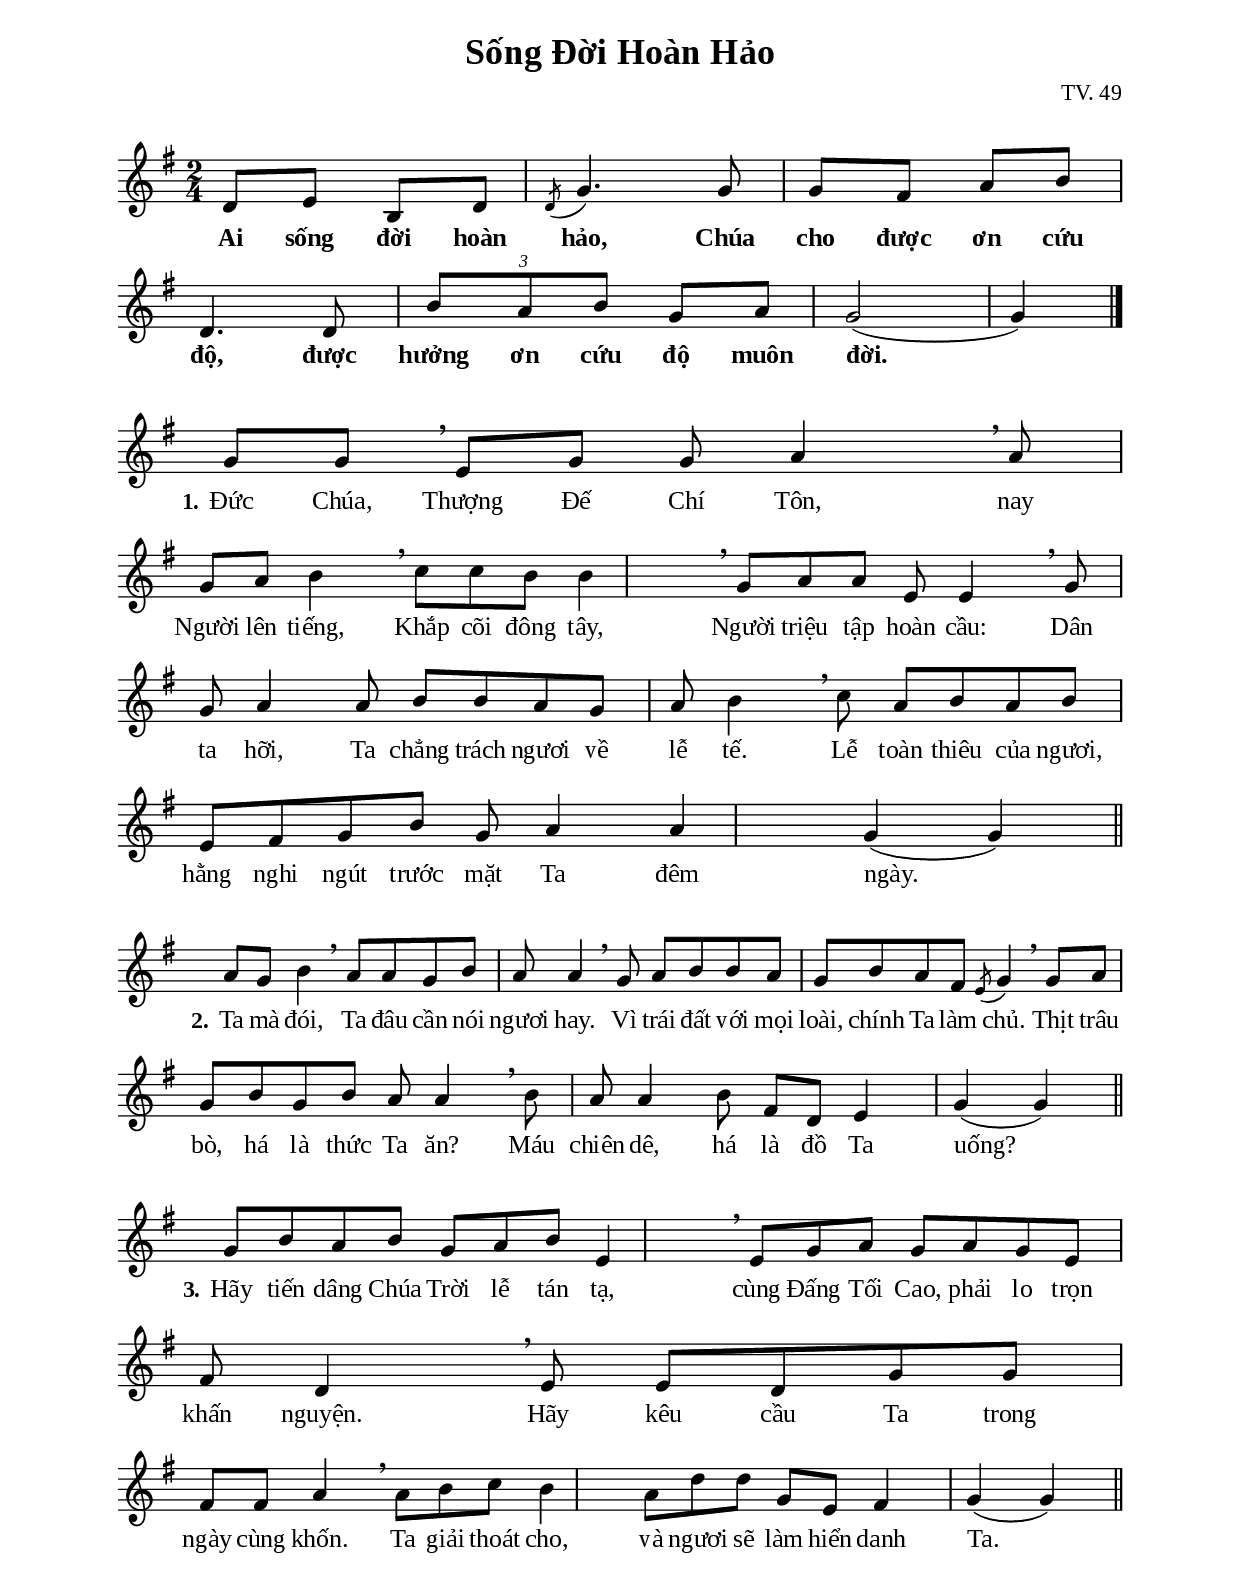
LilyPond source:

% Cài đặt chung
\version "2.20.0"
\include "english.ly"

\header {
  title = "Sống Đời Hoàn Hảo"
  composer = "TV. 49"
  arranger = " "
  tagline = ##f
}

global = {
  \key g \major
  \time 2/4
}

\paper {
  #(set-paper-size "a4")
  top-margin = 20\mm
  bottom-margin = 15\mm
  left-margin = 20\mm
  right-margin = 20\mm
  indent = #0
  #(define fonts
	 (make-pango-font-tree "Liberation Serif"
	 		       "Liberation Serif"
			       "Liberation Serif"
			       (/ 20 20)))
}

% Nhạc điệp khúc
nhacDiepKhuc= \relative c' {
  \override Lyrics.LyricSpace.minimum-distance = #4.0
  \override Score.BarNumber.break-visibility = ##(#f #f #f)
  d8 e b d |
  \acciaccatura d8 g4. g8 |
  g fs a b |
  d,4. d8 |
  \tuplet 3/2 { b'8 a b } g a |
  g2 ( |
  g4) \bar "|."
}

% Nhạc phiên khúc
nhacPhienKhucMot = \relative c'' {
  \set Score.barAlways = ##t
  \set Score.defaultBarType = ""
  \override Score.BarNumber.break-visibility = ##(#f #f #f)
  g8 g \breathe
  e g g a4 \breathe
  a8 g a b4 \breathe
  c8 c b b4 \breathe
  g8 a a e e4 \breathe
  g8 g a4 a8 b b a g a b4 \breathe
  c8 a b a b e, fs g b g a4 a g (g) \bar "||"
}

nhacPhienKhucHai = \relative c'' {
  \set Score.barAlways = ##t
  \set Score.defaultBarType = ""
  \override Score.BarNumber.break-visibility = ##(#f #f #f)
  a8 g b4 \breathe
  a8 a g b a a4 \breathe
  g8 a b b a g b a fs \acciaccatura e8 g4 \breathe
  g8 a g b g b a a4 \breathe
  b8 a a4 b8 fs d e4 g (g) \bar "||"
}

nhacPhienKhucBa = \relative c'' {
  \set Score.barAlways = ##t
  \set Score.defaultBarType = ""
  \override Score.BarNumber.break-visibility = ##(#f #f #f)
  g8 b a b g a b e,4 \breathe
  e8 g a g a g e fs d4 \breathe
  e8 e d g g fs fs a4 \breathe
  a8 b c b4 a8 d d g, e fs4 g (g) \bar "||"
}

% Lời điệp khúc
loiDiepKhuc = \lyricmode {
  \override Lyrics.LyricText.font-series = #'bold
  Ai sống đời hoàn hảo,
  Chúa cho được ơn cứu độ,
  được hưởng ơn cứu độ muôn đời.
}

% Lời phiên khúc
loiPhienKhucMot = \lyricmode {
  \set stanza = #"1."
  Đức Chúa, Thượng Đế Chí Tôn,
  nay Người lên tiếng,
  Khắp cõi đông tây,
  Người triệu tập hoàn cầu:
  Dân ta hỡi, Ta chẳng trách ngươi về lễ tế.
  Lễ toàn thiêu của ngươi,
  hằng nghi ngút trước mặt Ta đêm ngày.
}

loiPhienKhucHai = \lyricmode {
  \set stanza = #"2."
  Ta mà đói, Ta đâu cần nói ngươi hay.
  Vì trái đất với mọi loài,
  chính Ta làm chủ.
  Thịt trâu bò, há là thức Ta ăn?
  Máu chiên dê, há là đồ Ta uống?
}

loiPhienKhucBa = \lyricmode {
  \set stanza = #"3."
  Hãy tiến dâng Chúa Trời lễ tán tạ,
  cùng Đấng Tối Cao, phải lo trọn khấn nguyện.
  Hãy kêu cầu Ta trong ngày cùng khốn.
  Ta giải thoát cho, và ngươi sẽ làm hiển danh Ta.
}


% Dàn trang
\score {
  \new ChoirStaff <<
    \new Staff = chorus \with {
        \consists "Merge_rests_engraver"
      }
      <<
      \new Voice = "sopranos" {
        \global \stemNeutral \nhacDiepKhuc
      }
    >>
    \new Lyrics = basses
    \context Lyrics = basses \lyricsto sopranos \loiDiepKhuc
  >>
}

\score {
  \new ChoirStaff <<
    \new Staff = verses <<
      \override Staff.TimeSignature.transparent = ##t
      \new Voice = "verse" {
        \key g \major \stemNeutral \nhacPhienKhucMot
      }
    >>
    \new Lyrics \lyricsto verse \loiPhienKhucMot
  >>
}

\score {
  \new ChoirStaff <<
    \new Staff = verses <<
      \override Staff.TimeSignature.transparent = ##t
      \new Voice = "verse" {
        \key g \major \stemNeutral \nhacPhienKhucHai
      }
    >>
    \new Lyrics \lyricsto verse \loiPhienKhucHai
  >>
}

\score {
  \new ChoirStaff <<
    \new Staff = verses <<
      \override Staff.TimeSignature.transparent = ##t
      \new Voice = "verse" {
        \key g \major \stemNeutral \nhacPhienKhucBa
      }
    >>
    \new Lyrics \lyricsto verse \loiPhienKhucBa
  >>
}
